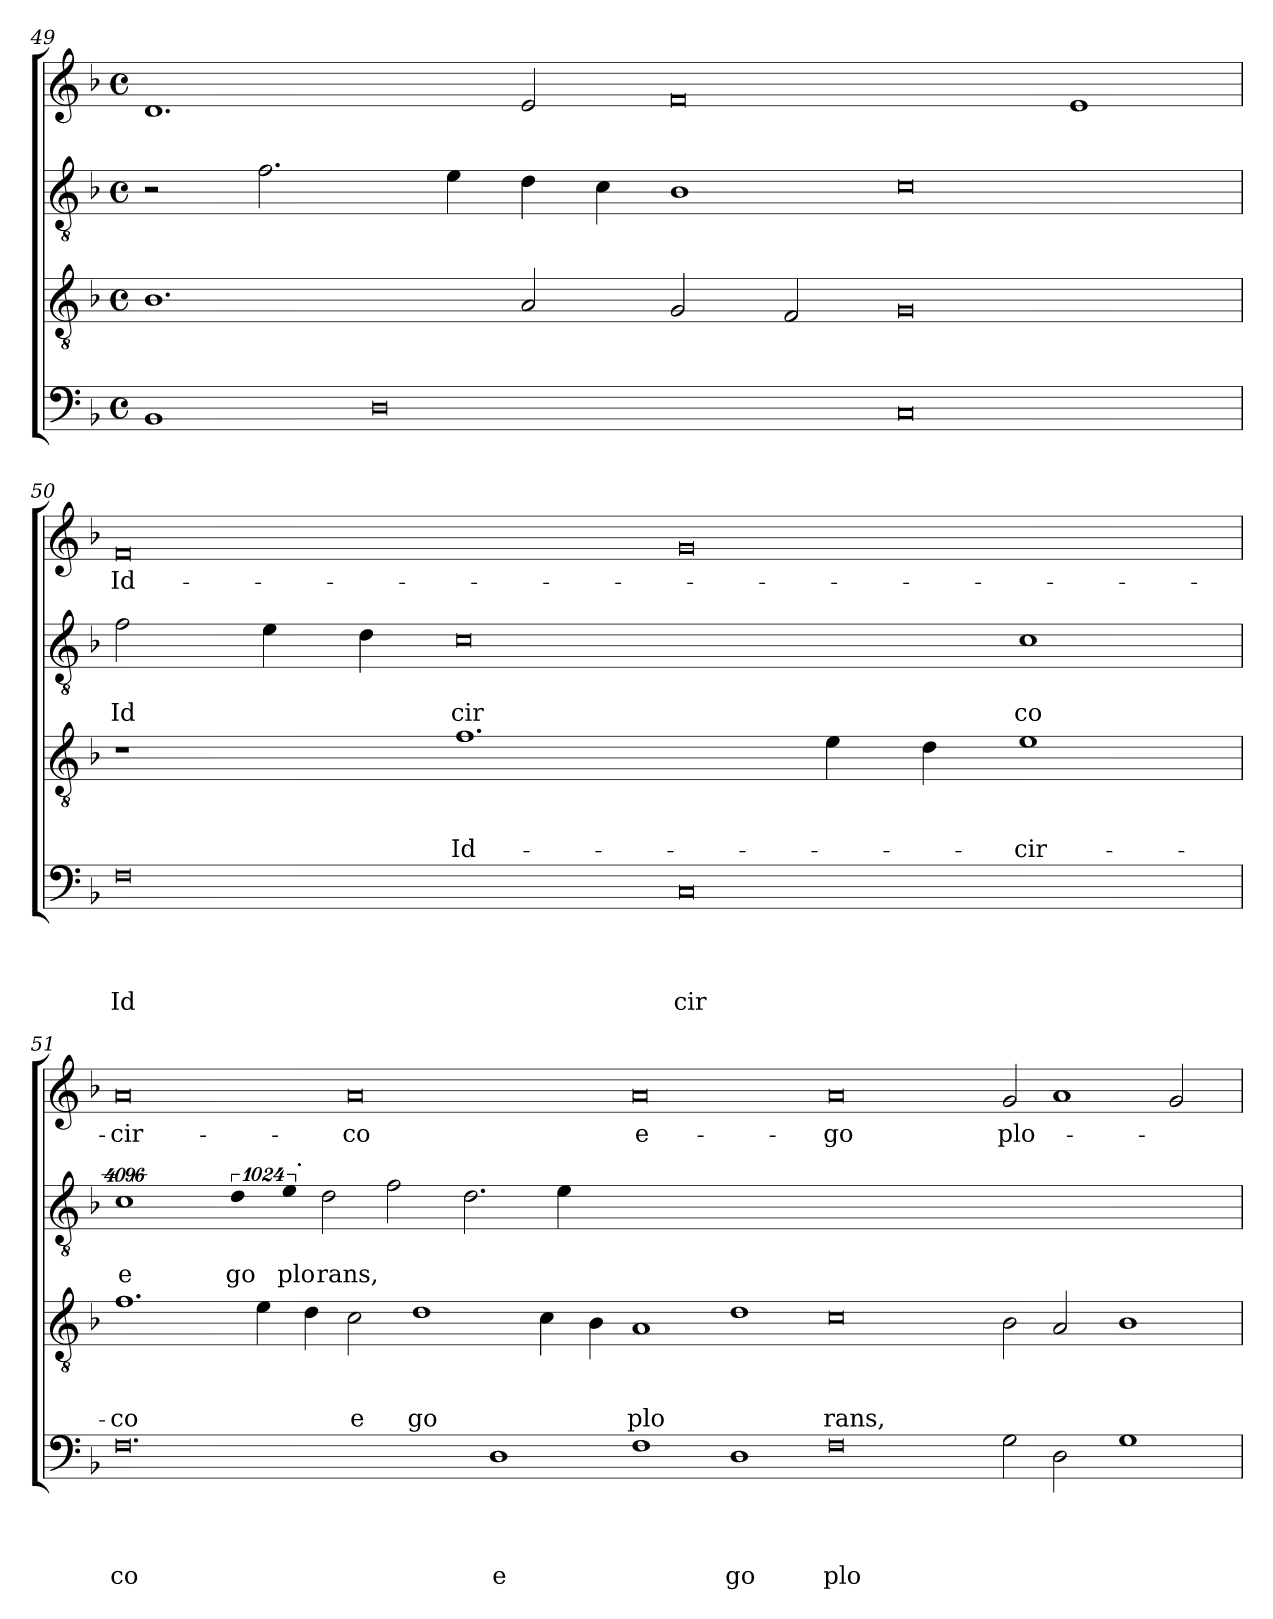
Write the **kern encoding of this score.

**kern	**text	**text	**text	**text	**kern	**text	**text	**text	**kern	**text	**text	**kern	**text
*part4	*part4	*part4	*part4	*part4	*part3	*part3	*part3	*part3	*part2	*part2	*part2	*part1	*part1
*staff4	*staff4	*staff4	*staff4	*staff4	*staff3	*staff3	*staff3	*staff3	*staff2	*staff2	*staff2	*staff1	*staff1
!!LO:LB:g=z
*clefF4	*	*	*	*	*clefGv2	*	*	*	*clefGv2	*	*	*clefG2	*
*k[b-]	*	*	*	*	*k[b-]	*	*	*	*k[b-]	*	*	*k[b-]	*
*F:	*	*	*	*	*F:	*	*	*	*F:	*	*	*F:	*
*M4/4	*	*	*	*	*M4/4	*	*	*	*M4/4	*	*	*M4/4	*
*met(c)	*	*	*	*	*met(c)	*	*	*	*met(c)	*	*	*met(c)	*
=49	=49	=49	=49	=49	=49	=49	=49	=49	=49	=49	=49	=49	=49
1BB-	.	.	.	.	1.B-	.	.	.	2r	.	.	1.d	.
.	.	.	.	.	.	.	.	.	2.f\	.	.	.	.
0D	.	.	.	.	.	.	.	.	.	.	.	.	.
.	.	.	.	.	.	.	.	.	4e\	.	.	.	.
.	.	.	.	.	2A/	.	.	.	4d\	.	.	2e/	.
.	.	.	.	.	.	.	.	.	4c\	.	.	.	.
.	.	.	.	.	2G/	.	.	.	1B-	.	.	0f	.
.	.	.	.	.	2F/	.	.	.	.	.	.	.	.
0C	.	.	.	.	0G	.	.	.	0c	.	.	.	.
.	.	.	.	.	.	.	.	.	.	.	.	1e	.
=50	=50	=50	=50	=50	=50	=50	=50	=50	=50	=50	=50	=50	=50
!	!	!	!	!LO:LY:b	!	!	!	!	!	!	!LO:LY:b	!	!LO:LY:b
0F	.	.	.	-Id	1r	.	.	.	2f\	.	Id	0f	Id-
.	.	.	.	.	.	.	.	.	4e\	.	.	.	.
.	.	.	.	.	.	.	.	.	4d\	.	.	.	.
!	!	!	!	!	!	!	!	!LO:LY:b	!	!	!LO:LY:b	!	!
.	.	.	.	.	1.f	.	.	Id-	0c	.	cir	.	.
!	!	!	!	!LO:LY:b	!	!	!	!	!	!	!	!	!
0C	.	.	.	cir	.	.	.	.	.	.	.	0g	.
.	.	.	.	.	4e\	.	.	.	.	.	.	.	.
.	.	.	.	.	4d\	.	.	.	.	.	.	.	.
!	!	!	!	!	!	!	!	!LO:LY:b	!	!	!LO:LY:b	!	!
.	.	.	.	.	1e	.	.	-cir-	1c	.	co	.	.
!!LO:LB:g=z
=51	=51	=51	=51	=51	=51	=51	=51	=51	=51	=51	=51	=51	=51
!	!	!	!	!LO:LY:b	!	!	!	!LO:LY:b	!LO:N:vis=0	!	!LO:LY:b	!	!LO:LY:b
*	*	*	*	*	*	*	*	*	*^	*	*	*	*
0.F	.	.	.	co	1.f	.	.	-co	4096%5461c	1ryy	.	e	0a	-cir-
.	.	.	.	.	.	.	.	.	.	2ryy	.	.	.	.
!	!	!	!	!	!	!	!	!	!LO:N:vis=2	!	!	!LO:LY:b	!	!
.	.	.	.	.	.	.	.	.	2048%683d\	.	.	go	.	.
.	.	.	.	.	4e\	.	.	.	.	8..ryy	.	.	.	.
!	!	!	!	!	!	!	!	!	!LO:N:vis=2	!	!	!LO:LY:b	!	!
.	.	.	.	.	.	.	.	.	4096%1365e\	.	.	plo	.	.
!	!	!	!	!	!	!	!	!	!	!LO:TX:a:t=.	!	!	!	!
.	.	.	.	.	.	.	.	.	.	1ryy	.	.	.	.
.	.	.	.	.	4d\	.	.	.	.	.	.	.	.	.
!	!	!	!	!	!	!	!	!LO:LY:b	!	!	!	!LO:LY:b	!	!LO:LY:b
.	.	.	.	.	2c\	.	.	e	2d\	.	.	rans,	0a	-co
!	!	!	!	!	!	!	!	!LO:LY:b	!	!	!	!	!	!
.	.	.	.	.	1d	.	.	go	2f\	.	.	.	.	.
.	.	.	.	.	.	.	.	.	.	1ryy	.	.	.	.
!	!	!	!	!LO:LY:b:rj	!	!	!	!	!	!	!	!	!	!
1D	.	.	.	e	.	.	.	.	2.d\	.	.	.	.	.
.	.	.	.	.	4c\	.	.	.	.	.	.	.	.	.
.	.	.	.	.	.	.	.	.	.	1ryy	.	.	.	.
.	.	.	.	.	4B-\	.	.	.	4e\	.	.	.	.	.
!	!	!	!	!	!	!	!	!LO:LY:b	!	!	!	!	!	!LO:LY:b
1F	.	.	.	.	1A	.	.	plo	00.ryy	.	.	.	0a	e-
.	.	.	.	.	.	.	.	.	.	1ryy	.	.	.	.
!	!	!	!	!LO:LY:b	!	!	!	!	!	!	!	!	!	!
1D	.	.	.	go	1d	.	.	.	.	.	.	.	.	.
.	.	.	.	.	.	.	.	.	.	1ryy	.	.	.	.
!	!	!	!	!LO:LY:b	!	!	!	!LO:LY:b	!	!	!	!	!	!LO:LY:b
0F	.	.	.	plo	0c	.	.	rans,	.	.	.	.	0a	-go
.	.	.	.	.	.	.	.	.	.	1ryy	.	.	.	.
.	.	.	.	.	.	.	.	.	.	1ryy	.	.	.	.
!	!	!	!	!	!	!	!	!	!	!	!	!	!	!LO:LY:b
2G\	.	.	.	.	2B-\	.	.	.	.	.	.	.	2g/	plo-
2D\	.	.	.	.	2A/	.	.	.	.	.	.	.	1a	.
.	.	.	.	.	.	.	.	.	.	1ryy	.	.	.	.
1G	.	.	.	.	1B-	.	.	.	.	.	.	.	.	.
.	.	.	.	.	.	.	.	.	.	.	.	.	2g/	.
.	.	.	.	.	.	.	.	.	.	4ryy	.	.	.	.
.	.	.	.	.	.	.	.	.	.	32ryy	.	.	.	.
*	*	*	*	*	*	*	*	*	*v	*v	*	*	*	*
=	=	=	=	=	=	=	=	=	=	=	=	=	=
*-	*-	*-	*-	*-	*-	*-	*-	*-	*-	*-	*-	*-	*-
